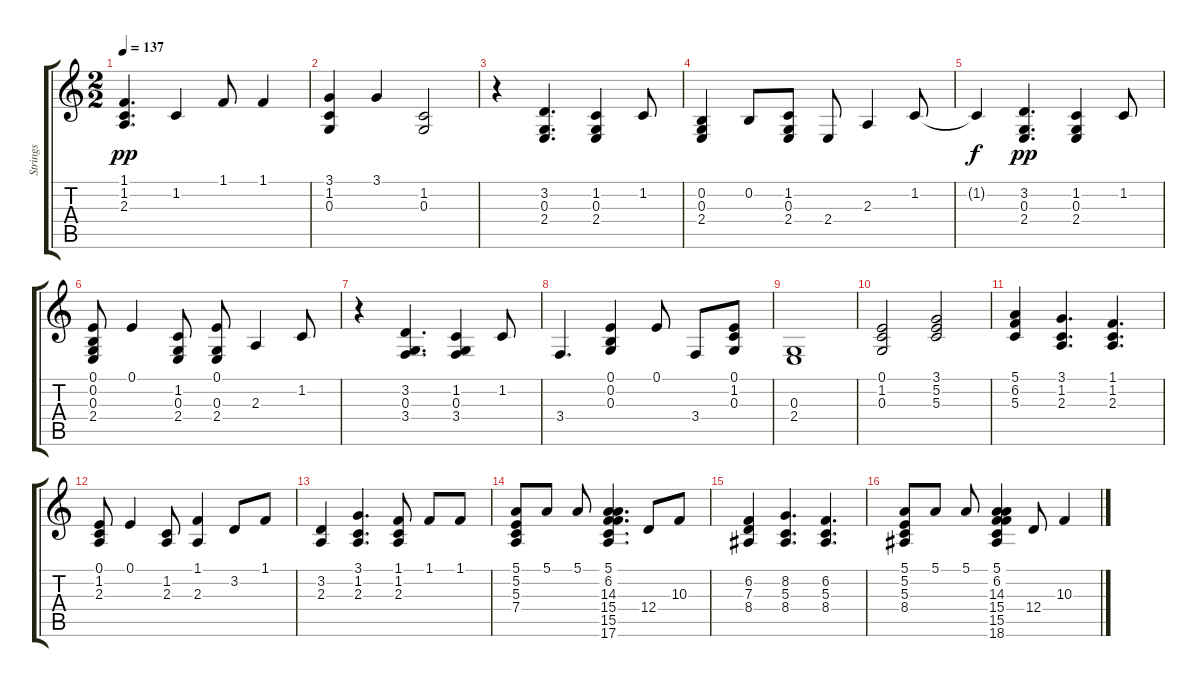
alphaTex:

\track ("Strings" "Strings") {instrument stringensemble1}
\staff {score tabs}
\tuning (E4 B3 G3 D3 A2 E2) {hide}
\ts (2 2)
\tempo 137
\clef g2
\ks c
(1.1 1.2 2.3).4{d dy pp} 1.2.4 1.1.8 1.1.4 |
(3.1 1.2 0.3).4 3.1.4 (1.2 0.3).2 |
r.4 (3.2 0.3 2.4).4{d} (1.2 0.3 2.4).4 1.2.8 |
(0.2 0.3 2.4).4 0.2.8 (1.2 0.3 2.4).8 2.4.8 2.3.4 1.2.8 |
1.2{t}.4{dy f} (3.2 0.3 2.4).4{d dy pp} (1.2 0.3 2.4).4 1.2.8 |
(0.1 0.2 0.3 2.4).8 0.1.4 (1.2 0.3 2.4).8 (0.1 0.3 2.4).8 2.3.4 1.2.8 |
r.4 (3.2 0.3 3.4).4{d} (1.2 0.3 3.4).4 1.2.8 |
3.4.4{d} (0.1 0.2 0.3).4 0.1.8 3.4.8 (0.1 1.2 0.3).8 |
(0.3 2.4).1 |
(0.1 1.2 0.3).2 (3.1 5.2 5.3).2 |
(5.1 6.2 5.3).4 (3.1 1.2 2.3).4{d} (1.1 1.2 2.3).4{d} |
(0.1 1.2 2.3).8 0.1.4 (1.2 2.3).8 (1.1 2.3).4 3.2.8 1.1.8 |
(3.2 2.3).4 (3.1 1.2 2.3).4{d} (1.1 1.2 2.3).8 1.1.8 1.1.8 |
(5.1 5.2 5.3 7.4).8 5.1.8 5.1.8 (5.1 6.2 14.3 15.4 15.5 17.6).4{d} 12.4.8 10.3.8 |
(6.2 7.3 8.4).4 (8.2 5.3 8.4).4{d} (6.2 5.3 8.4).4{d} |
(5.1 5.2 5.3 8.4).8 5.1.8 5.1.8 (5.1 6.2 14.3 15.4 15.5 18.6).4 12.4.8 10.3.4
